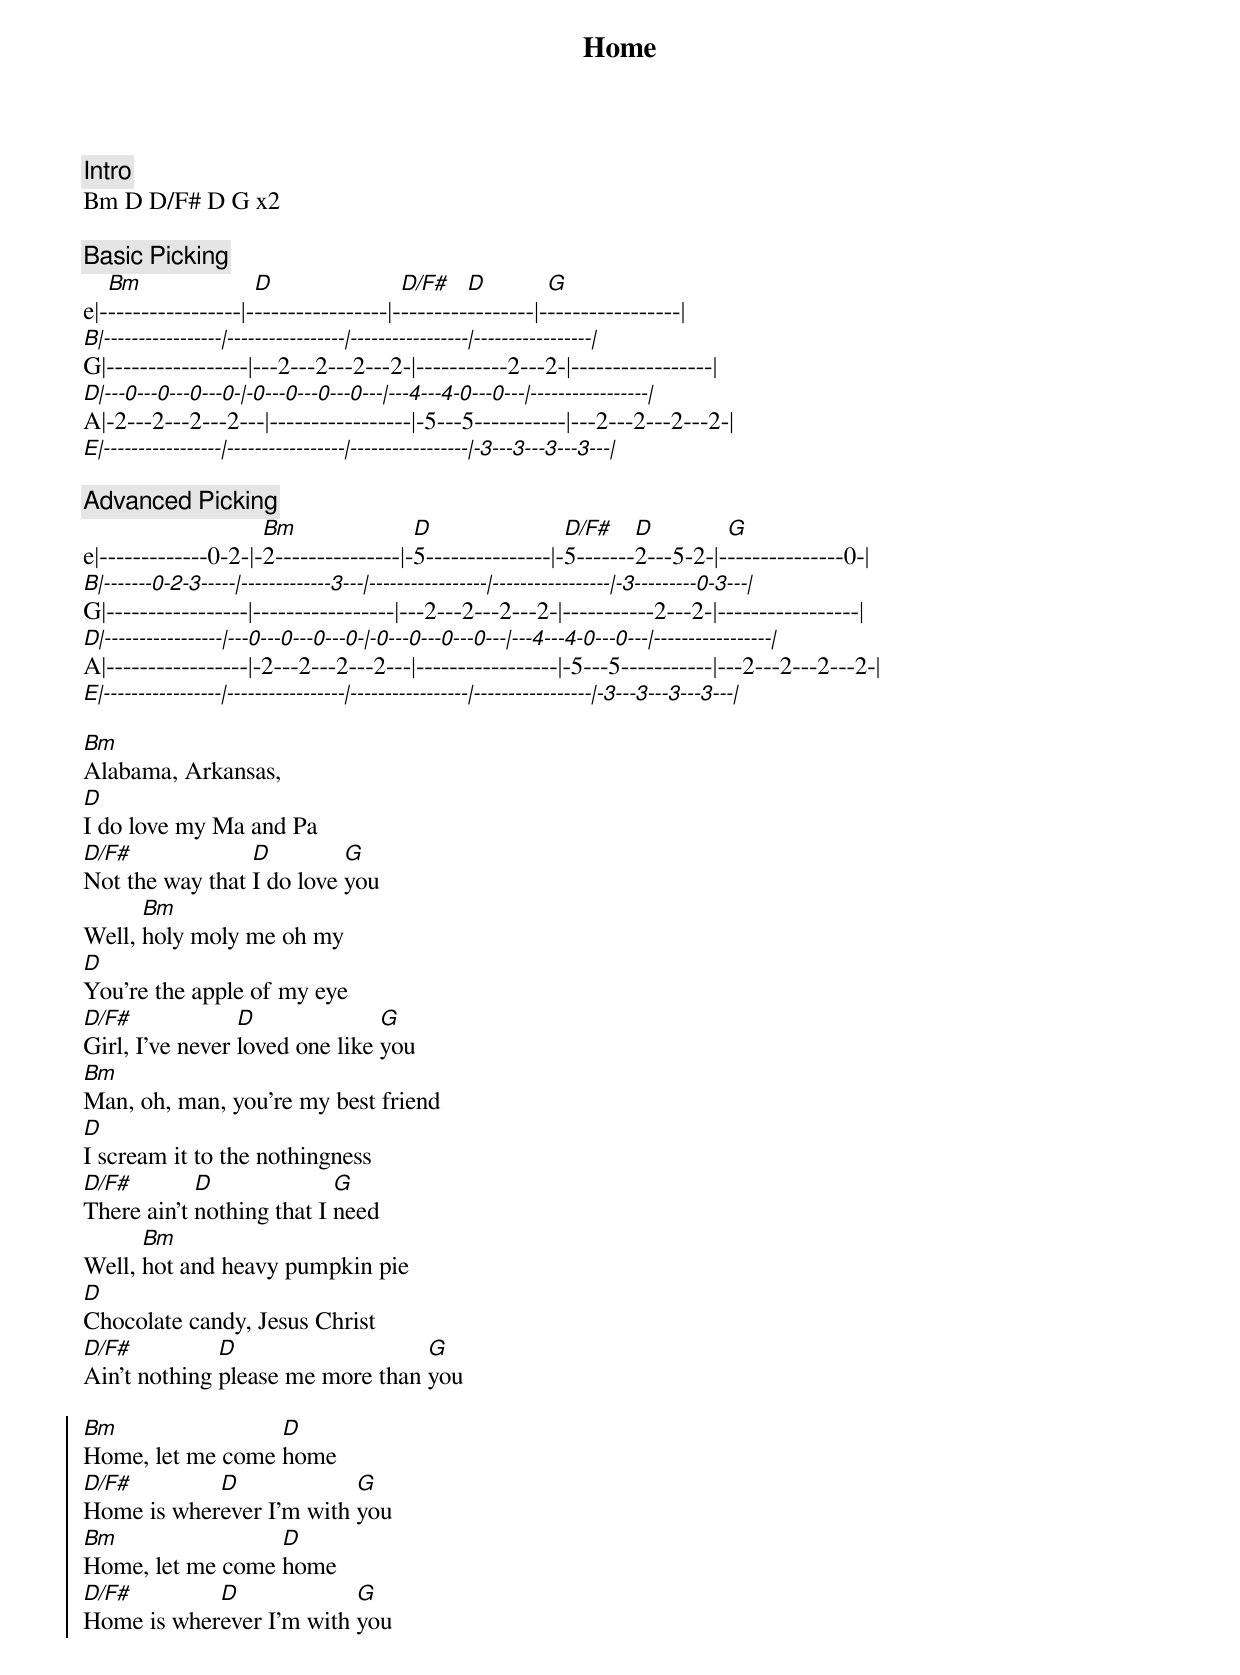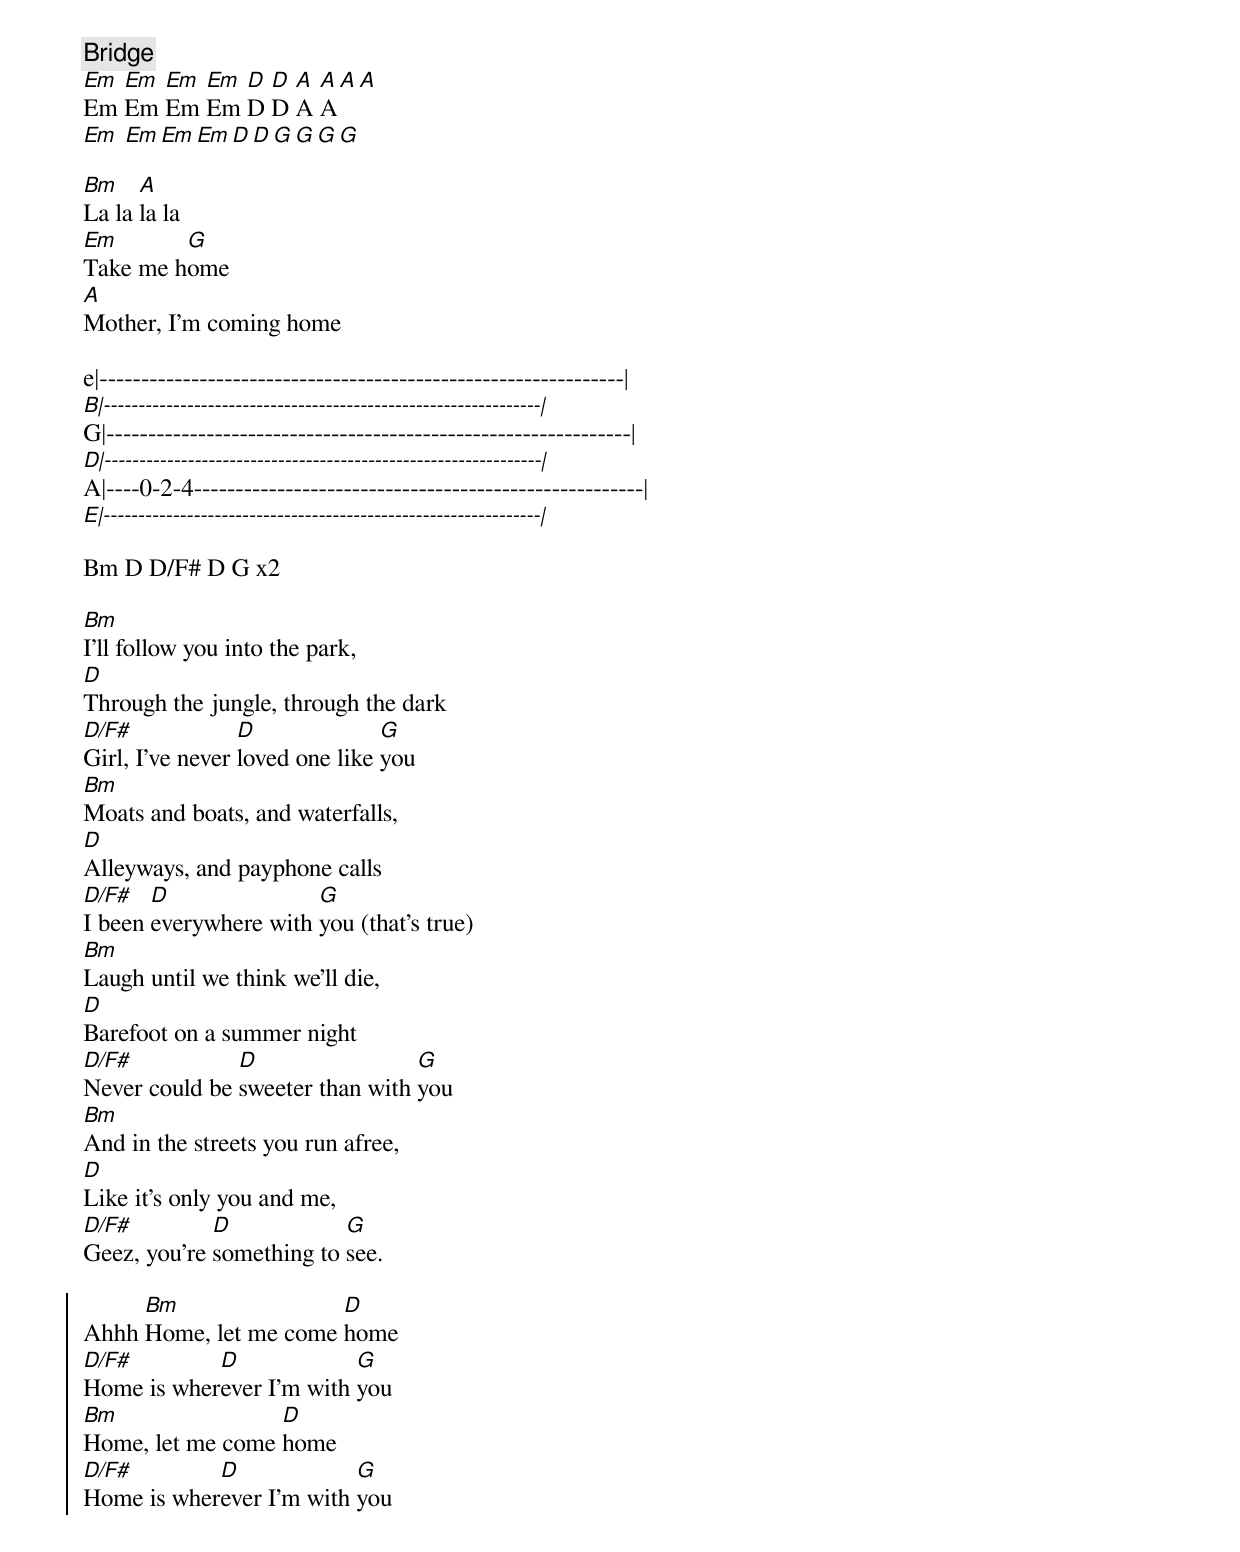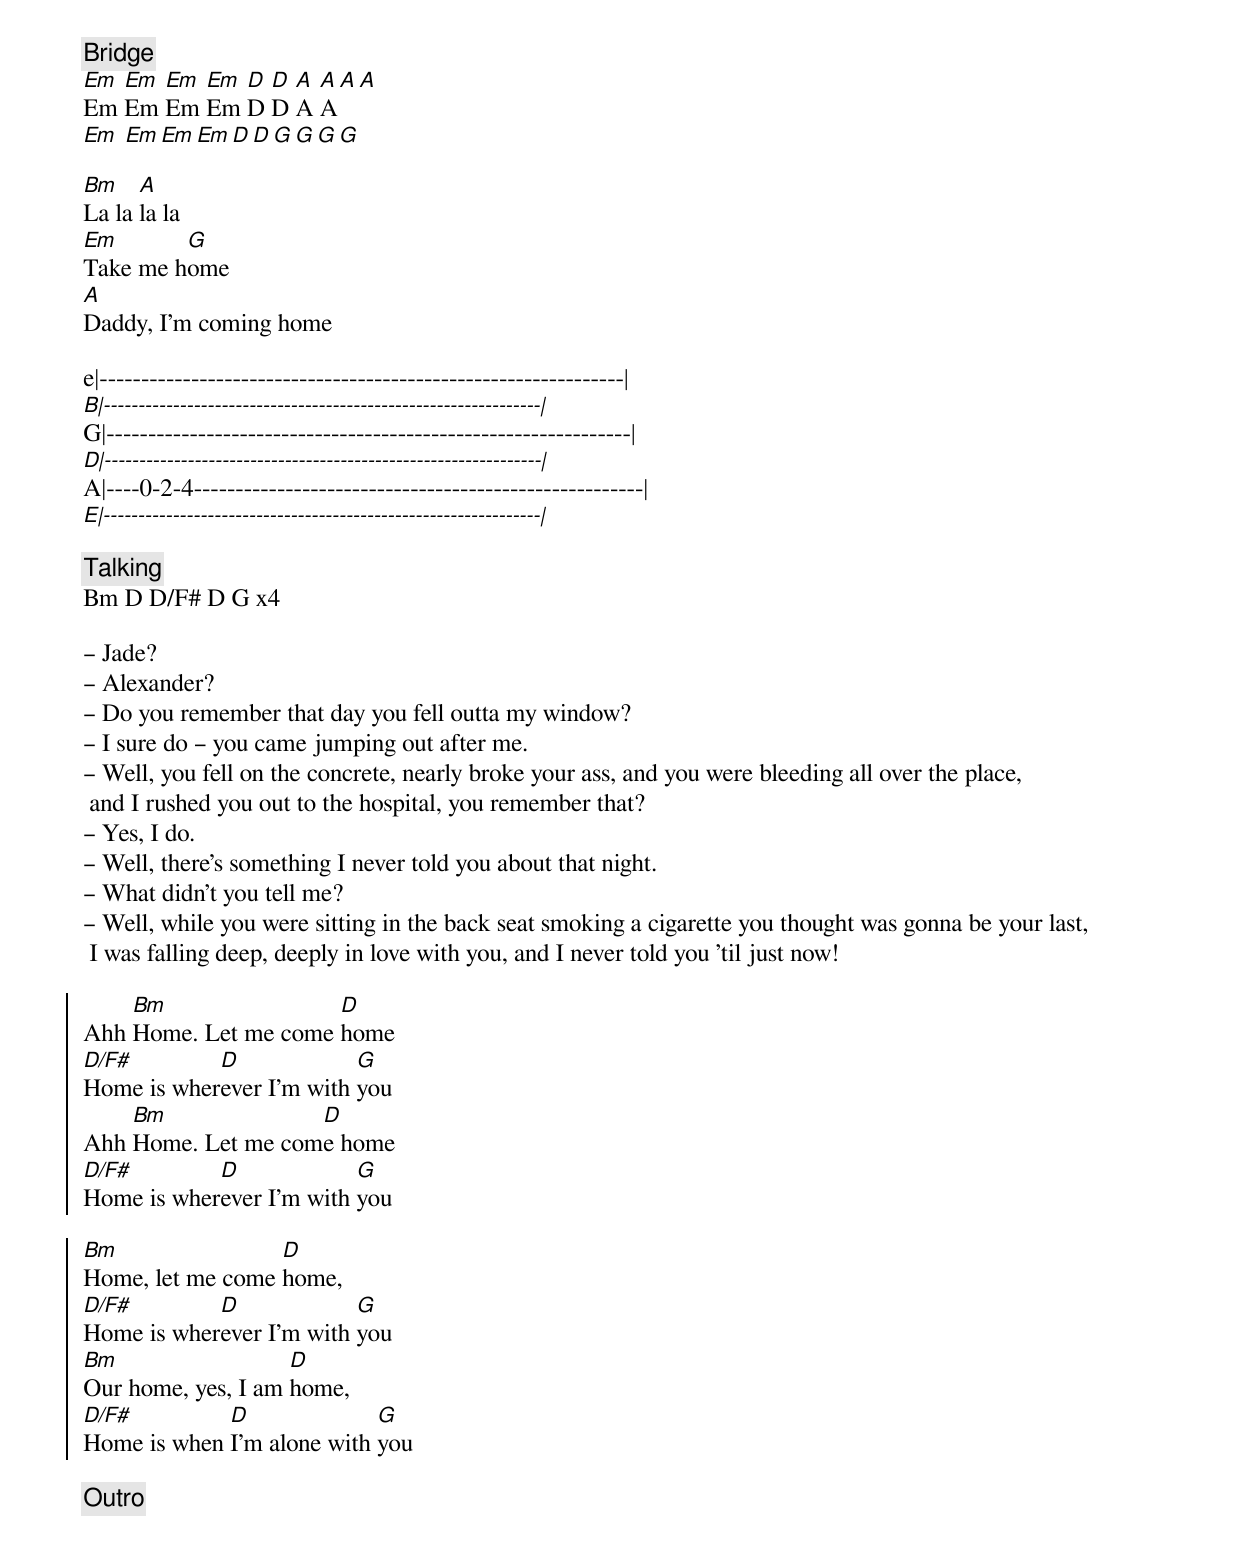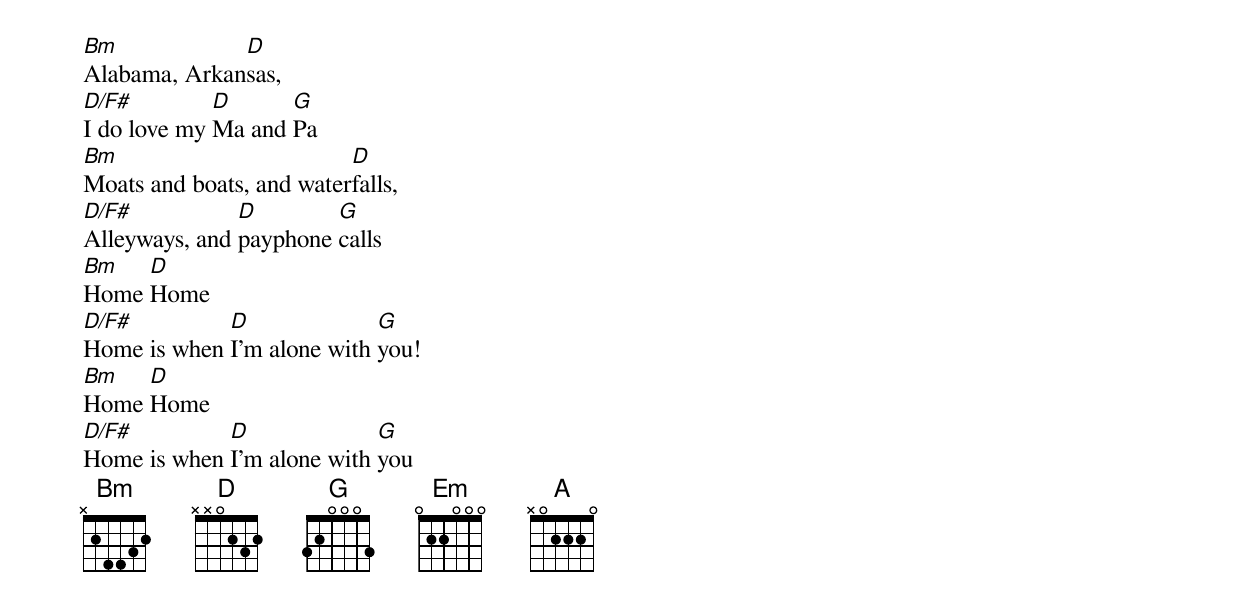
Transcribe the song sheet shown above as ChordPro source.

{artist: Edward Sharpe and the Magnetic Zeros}
{title: Home}

{comment: Intro}
Bm D D/F# D G x2

{comment: Basic Picking}
e|-[Bm]----------------|-[D]----------------|-[D/F#]--------[D]--------|-[G]----------------|
[B|-----------------|-----------------|-----------------|-----------------|]G|-----------------|---2---2---2---2-|-----------2---2-|-----------------|
[D|---0---0---0---0-|-0---0---0---0---|---4---4-0---0---|-----------------|]A|-2---2---2---2---|-----------------|-5---5-----------|---2---2---2---2-|
[E|-----------------|-----------------|-----------------|-3---3---3---3---|]

{comment: Advanced Picking}
e|-------------0-2-|-[Bm]2---------------|-[D]5---------------|-[D/F#]5-------[D]2---5-2-|-[G]--------------0-|
[B|-------0-2-3-----|-------------3---|-----------------|-----------------|-3---------0-3---|]G|-----------------|-----------------|---2---2---2---2-|-----------2---2-|-----------------|
[D|-----------------|---0---0---0---0-|-0---0---0---0---|---4---4-0---0---|-----------------|]A|-----------------|-2---2---2---2---|-----------------|-5---5-----------|---2---2---2---2-|
[E|-----------------|-----------------|-----------------|-----------------|-3---3---3---3---|]

{start_of_verse}
[Bm]Alabama, Arkansas,
[D]I do love my Ma and Pa
[D/F#]Not the way that [D]I do love [G]you
{end_of_verse}
{start_of_verse}
Well, [Bm]holy moly me oh my
[D]You’re the apple of my eye
[D/F#]Girl, I've never [D]loved one like [G]you
{end_of_verse}
{start_of_verse}
[Bm]Man, oh, man, you're my best friend
[D]I scream it to the nothingness
[D/F#]There ain't [D]nothing that I [G]need
{end_of_verse}
{start_of_verse}
Well, [Bm]hot and heavy pumpkin pie
[D]Chocolate candy, Jesus Christ
[D/F#]Ain't nothing [D]please me more than [G]you
{end_of_verse}

{start_of_chorus}
[Bm]Home, let me come [D]home
[D/F#]Home is wher[D]ever I'm with [G]you
[Bm]Home, let me come [D]home
[D/F#]Home is wher[D]ever I'm with [G]you
{end_of_chorus}

{comment: Bridge}
[Em]Em [Em]Em [Em]Em [Em]Em [D]D [D]D [A]A [A]A[A][A]
[Em] [Em][Em][Em][D][D][G][G][G][G]

[Bm]La la [A]la la
[Em]Take me h[G]ome
[A]Mother, I'm coming home

e|---------------------------------------------------------------|
[B|---------------------------------------------------------------|]G|---------------------------------------------------------------|
[D|---------------------------------------------------------------|]A|----0-2-4------------------------------------------------------|
[E|---------------------------------------------------------------|]

Bm D D/F# D G x2

{start_of_verse}
[Bm]I'll follow you into the park,
[D]Through the jungle, through the dark
[D/F#]Girl, I've never [D]loved one like [G]you
{end_of_verse}
{start_of_verse}
[Bm]Moats and boats, and waterfalls,
[D]Alleyways, and payphone calls
[D/F#]I been [D]everywhere with [G]you (that's true)
{end_of_verse}
{start_of_verse}
[Bm]Laugh until we think we'll die,
[D]Barefoot on a summer night
[D/F#]Never could be [D]sweeter than with [G]you
{end_of_verse}
{start_of_verse}
[Bm]And in the streets you run afree,
[D]Like it's only you and me,
[D/F#]Geez, you're [D]something to [G]see.
{end_of_verse}

{start_of_chorus}
Ahhh [Bm]Home, let me come [D]home
[D/F#]Home is wher[D]ever I'm with [G]you
[Bm]Home, let me come [D]home
[D/F#]Home is wher[D]ever I'm with [G]you
{end_of_chorus}

{comment: Bridge}
[Em]Em [Em]Em [Em]Em [Em]Em [D]D [D]D [A]A [A]A[A][A]
[Em] [Em][Em][Em][D][D][G][G][G][G]

[Bm]La la [A]la la
[Em]Take me h[G]ome
[A]Daddy, I'm coming home

e|---------------------------------------------------------------|
[B|---------------------------------------------------------------|]G|---------------------------------------------------------------|
[D|---------------------------------------------------------------|]A|----0-2-4------------------------------------------------------|
[E|---------------------------------------------------------------|]

{comment: Talking}
Bm D D/F# D G x4

‒ Jade?
‒ Alexander?
‒ Do you remember that day you fell outta my window?
‒ I sure do ‒ you came jumping out after me.
‒ Well, you fell on the concrete, nearly broke your ass, and you were bleeding all over the place,
 and I rushed you out to the hospital, you remember that?
‒ Yes, I do.
‒ Well, there's something I never told you about that night.
‒ What didn't you tell me?
‒ Well, while you were sitting in the back seat smoking a cigarette you thought was gonna be your last,
 I was falling deep, deeply in love with you, and I never told you 'til just now!

{start_of_chorus}
Ahh [Bm]Home. Let me come [D]home
[D/F#]Home is wher[D]ever I'm with [G]you
Ahh [Bm]Home. Let me com[D]e home
[D/F#]Home is wher[D]ever I'm with [G]you
{end_of_chorus}

{start_of_chorus}
[Bm]Home, let me come [D]home,
[D/F#]Home is wher[D]ever I'm with [G]you
[Bm]Our home, yes, I am [D]home,
[D/F#]Home is when [D]I’m alone with [G]you
{end_of_chorus}

{comment: Outro}
[Bm]Alabama, Arkan[D]sas,
[D/F#]I do love my [D]Ma and [G]Pa
[Bm]Moats and boats, and water[D]falls,
[D/F#]Alleyways, and [D]payphone [G]calls
[Bm]Home [D]Home
[D/F#]Home is when [D]I'm alone with [G]you!
[Bm]Home [D]Home
[D/F#]Home is when [D]I’m alone with [G]you
